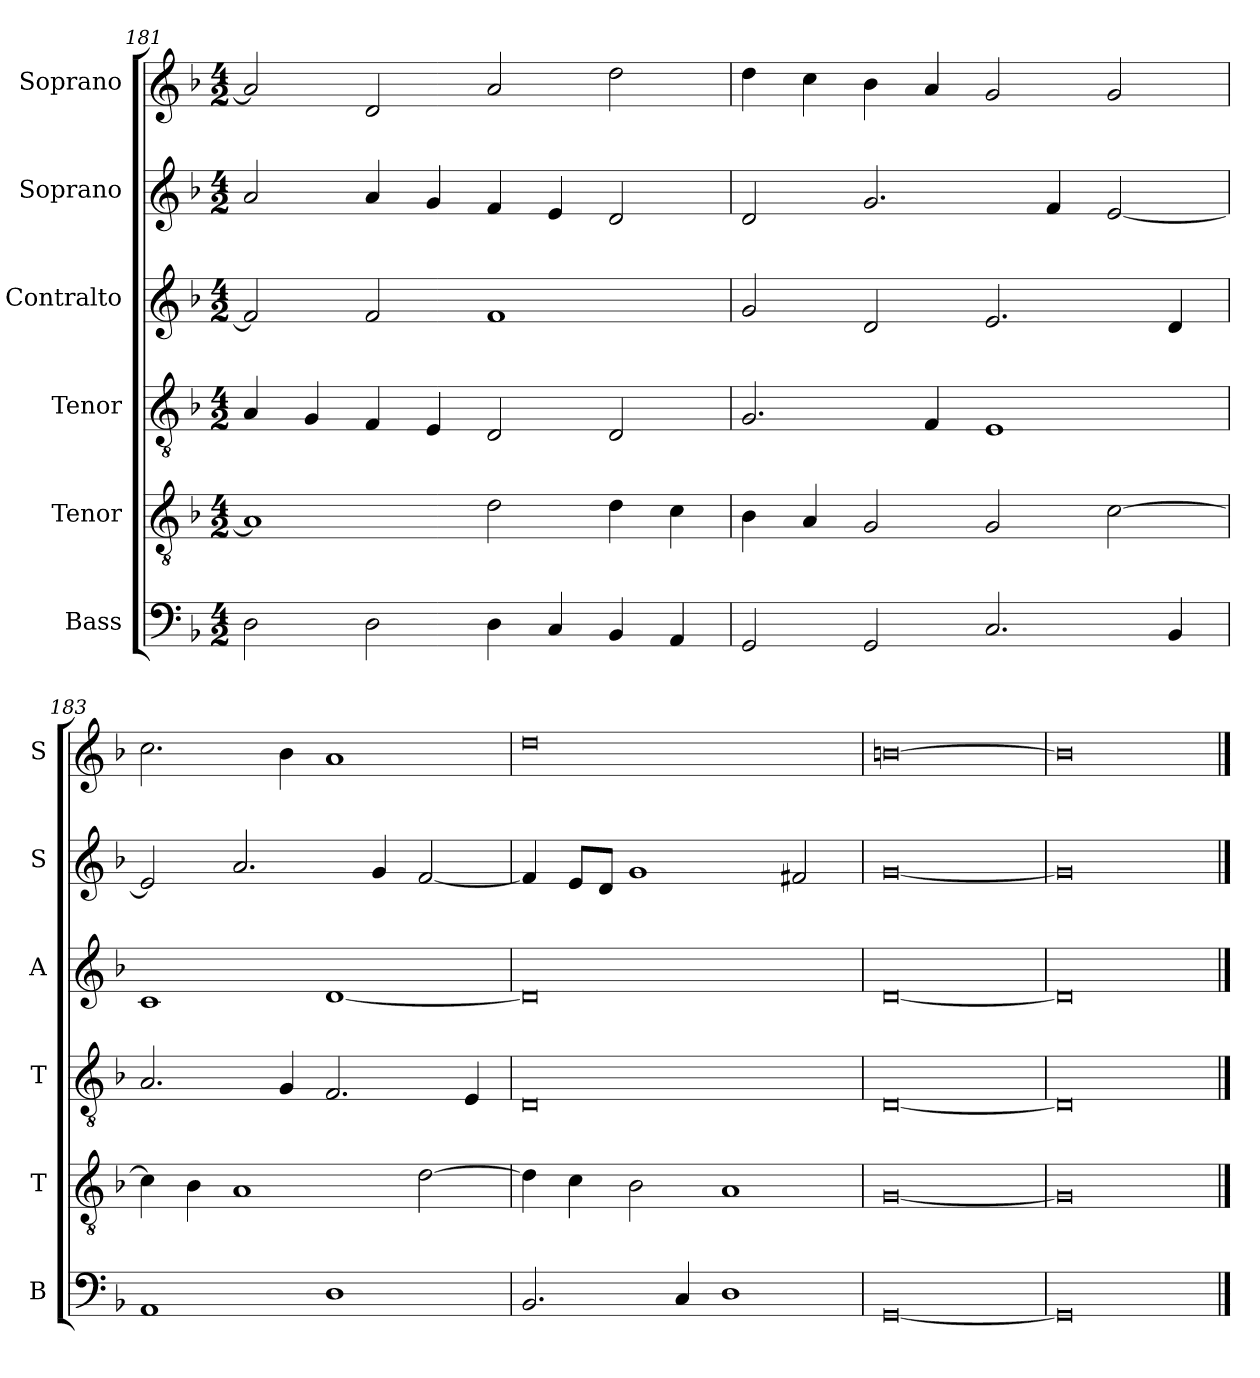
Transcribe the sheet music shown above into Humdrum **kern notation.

**kern	**kern	**kern	**kern	**kern	**kern
*part6	*part5	*part4	*part3	*part2	*part1
*staff6	*staff5	*staff4	*staff3	*staff2	*staff1
*I"Bass	*I"Tenor	*I"Tenor	*I"Contralto	*I"Soprano	*I"Soprano
*I'B	*I'T	*I'T	*I'A	*I'S	*I'S
*clefF4	*clefGv2	*clefGv2	*clefG2	*clefG2	*clefG2
*k[b-]	*k[b-]	*k[b-]	*k[b-]	*k[b-]	*k[b-]
*G:dor	*G:dor	*G:dor	*G:dor	*G:dor	*G:dor
*M4/2	*M4/2	*M4/2	*M4/2	*M4/2	*M4/2
=181	=181	=181	=181	=181	=181
2D	1A]	4A	2f]	2a	2a]
.	.	4G	.	.	.
2D	.	4F	2f	4a	2d
.	.	4E	.	4g	.
4D	2d	2D	1f	4f	2a
4C	.	.	.	4e	.
4BB-	4d	2D	.	2d	2dd
4AA	4c	.	.	.	.
=182	=182	=182	=182	=182	=182
2GG	4B-	2.G	2g	2d	4dd
.	4A	.	.	.	4cc
2GG	2G	.	2d	2.g	4b-
.	.	4F	.	.	4a
2.C	2G	1E	2.e	.	2g
.	.	.	.	4f	.
.	[2c	.	.	[2e	2g
4BB-	.	.	4d	.	.
=183	=183	=183	=183	=183	=183
1AA	4c]	2.A	1c	2e]	2.cc
.	4B-	.	.	.	.
.	1A	.	.	2.a	.
.	.	4G	.	.	4b-
1D	.	2.F	[1d	.	1a
.	.	.	.	4g	.
.	[2d	.	.	[2f	.
.	.	4E	.	.	.
=184	=184	=184	=184	=184	=184
2.BB-	4d]	0D	0d]	4f]	0dd
.	4c	.	.	8e/L	.
.	.	.	.	8d/J	.
.	2B-	.	.	1g	.
4C	.	.	.	.	.
1D	1A	.	.	.	.
.	.	.	.	2f#X	.
=185	=185	=185	=185	=185	=185
[0GG	[0G	[0D	[0d	[0g	[0bn
=186	=186	=186	=186	=186	=186
0GG]	0G]	0D]	0d]	0g]	0b]
==	==	==	==	==	==
*-	*-	*-	*-	*-	*-
